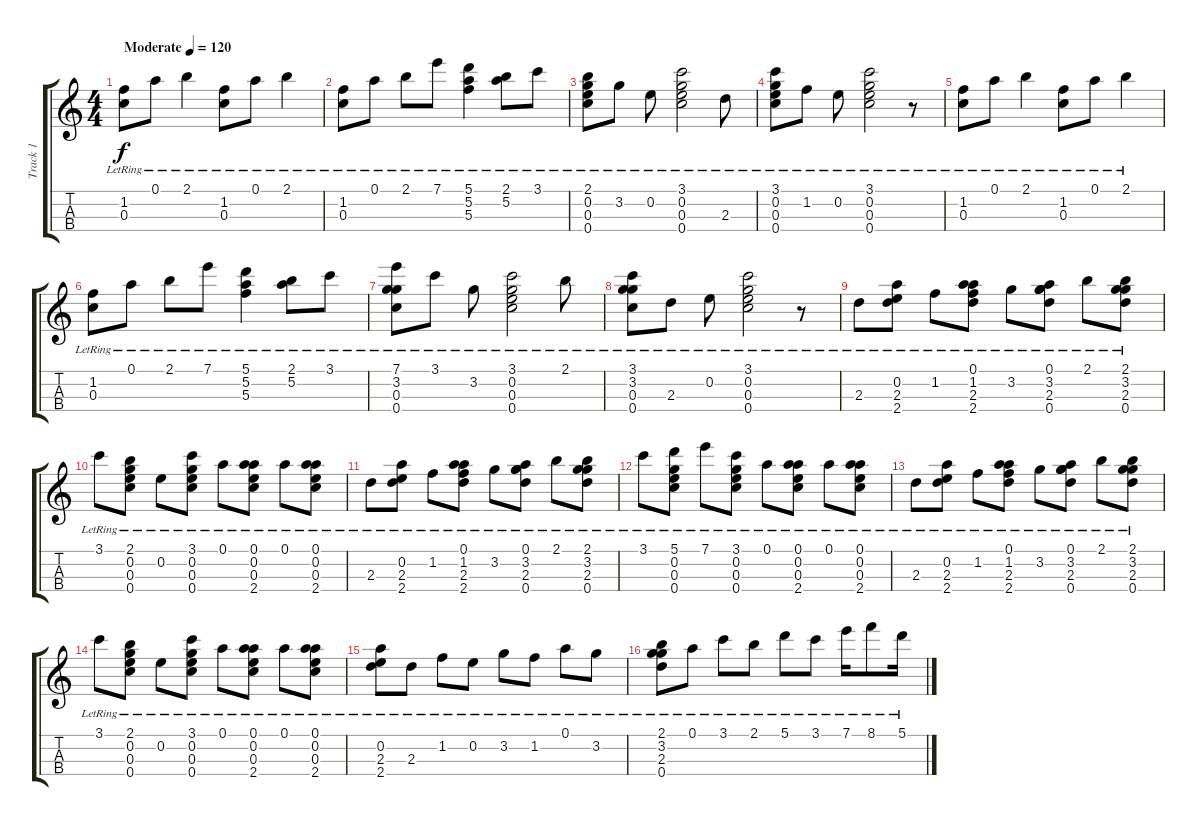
\track ("Track 1" "Track 1") {instrument acousticguitarsteel}
\staff {score tabs}
\tuning (A4 E4 C4 G4) {hide}
\ts (4 4)
\tempo (120 "Moderate")
\clef g2
\ks c
(1.2{lr} 0.3{lr}).8{dy f instrument acousticguitarsteel} 0.1{lr}.8 2.1{lr}.4 (1.2{lr} 0.3{lr}).8 0.1{lr}.8 2.1{lr}.4 |
(1.2{lr} 0.3{lr}).8 0.1{lr}.8 2.1{lr}.8 7.1{lr}.8 (5.1{lr} 5.2{lr} 5.3{lr}).4 (2.1{lr} 5.2{lr}).8 3.1{lr}.8 |
(2.1{lr} 0.2{lr} 0.3{lr} 0.4{lr}).8 3.2{lr}.8 0.2{lr}.8 (3.1{lr} 0.2{lr} 0.3{lr} 0.4{lr}).2 2.3{lr}.8 |
(3.1{lr} 0.2{lr} 0.3{lr} 0.4{lr}).8 1.2{lr}.8 0.2{lr}.8 (3.1{lr} 0.2{lr} 0.3{lr} 0.4{lr}).2 r.8 |
(1.2{lr} 0.3{lr}).8 0.1{lr}.8 2.1{lr}.4 (1.2{lr} 0.3{lr}).8 0.1{lr}.8 2.1{lr}.4 |
(1.2{lr} 0.3{lr}).8 0.1{lr}.8 2.1{lr}.8 7.1{lr}.8 (5.1{lr} 5.2{lr} 5.3{lr}).4 (2.1{lr} 5.2{lr}).8 3.1{lr}.8 |
(7.1{lr} 3.2{lr} 0.3{lr} 0.4{lr}).8 3.1{lr}.8 3.2{lr}.8 (3.1{lr} 0.2{lr} 0.3{lr} 0.4{lr}).2 2.1{lr}.8 |
(3.1{lr} 3.2{lr} 0.3{lr} 0.4{lr}).8 2.3{lr}.8 0.2{lr}.8 (3.1{lr} 0.2{lr} 0.3{lr} 0.4{lr}).2 r.8 |
2.3{lr}.8 (0.2{lr} 2.3{lr} 2.4{lr}).8 1.2{lr}.8 (0.1{lr} 1.2{lr} 2.3{lr} 2.4{lr}).8 3.2{lr}.8 (0.1{lr} 3.2{lr} 2.3{lr} 0.4{lr}).8 2.1{lr}.8 (2.1{lr} 3.2{lr} 2.3{lr} 0.4{lr}).8 |
3.1{lr}.8 (2.1{lr} 0.2{lr} 0.3{lr} 0.4{lr}).8 0.2{lr}.8 (3.1{lr} 0.2{lr} 0.3{lr} 0.4{lr}).8 0.1{lr}.8 (0.1{lr} 0.2{lr} 0.3{lr} 2.4{lr}).8 0.1{lr}.8 (0.1{lr} 0.2{lr} 0.3{lr} 2.4{lr}).8 |
2.3{lr}.8 (0.2{lr} 2.3{lr} 2.4{lr}).8 1.2{lr}.8 (0.1{lr} 1.2{lr} 2.3{lr} 2.4{lr}).8 3.2{lr}.8 (0.1{lr} 3.2{lr} 2.3{lr} 0.4{lr}).8 2.1{lr}.8 (2.1{lr} 3.2{lr} 2.3{lr} 0.4{lr}).8 |
3.1{lr}.8 (5.1{lr} 0.2{lr} 0.3{lr} 0.4{lr}).8 7.1{lr}.8 (3.1{lr} 0.2{lr} 0.3{lr} 0.4{lr}).8 0.1{lr}.8 (0.1{lr} 0.2{lr} 0.3{lr} 2.4{lr}).8 0.1{lr}.8 (0.1{lr} 0.2{lr} 0.3{lr} 2.4{lr}).8 |
2.3{lr}.8 (0.2{lr} 2.3{lr} 2.4{lr}).8 1.2{lr}.8 (0.1{lr} 1.2{lr} 2.3{lr} 2.4{lr}).8 3.2{lr}.8 (0.1{lr} 3.2{lr} 2.3{lr} 0.4{lr}).8 2.1{lr}.8 (2.1{lr} 3.2{lr} 2.3{lr} 0.4{lr}).8 |
3.1{lr}.8 (2.1{lr} 0.2{lr} 0.3{lr} 0.4{lr}).8 0.2{lr}.8 (3.1{lr} 0.2{lr} 0.3{lr} 0.4{lr}).8 0.1{lr}.8 (0.1{lr} 0.2{lr} 0.3{lr} 2.4{lr}).8 0.1{lr}.8 (0.1{lr} 0.2{lr} 0.3{lr} 2.4{lr}).8 |
(0.2{lr} 2.3{lr} 2.4{lr}).8 2.3{lr}.8 1.2{lr}.8 0.2{lr}.8 3.2{lr}.8 1.2{lr}.8 0.1{lr}.8 3.2{lr}.8 |
(2.1{lr} 3.2{lr} 2.3{lr} 0.4{lr}).8 0.1{lr}.8 3.1{lr}.8 2.1{lr}.8 5.1{lr}.8 3.1{lr}.8 7.1{lr}.16 8.1{lr}.8 5.1{lr}.16
